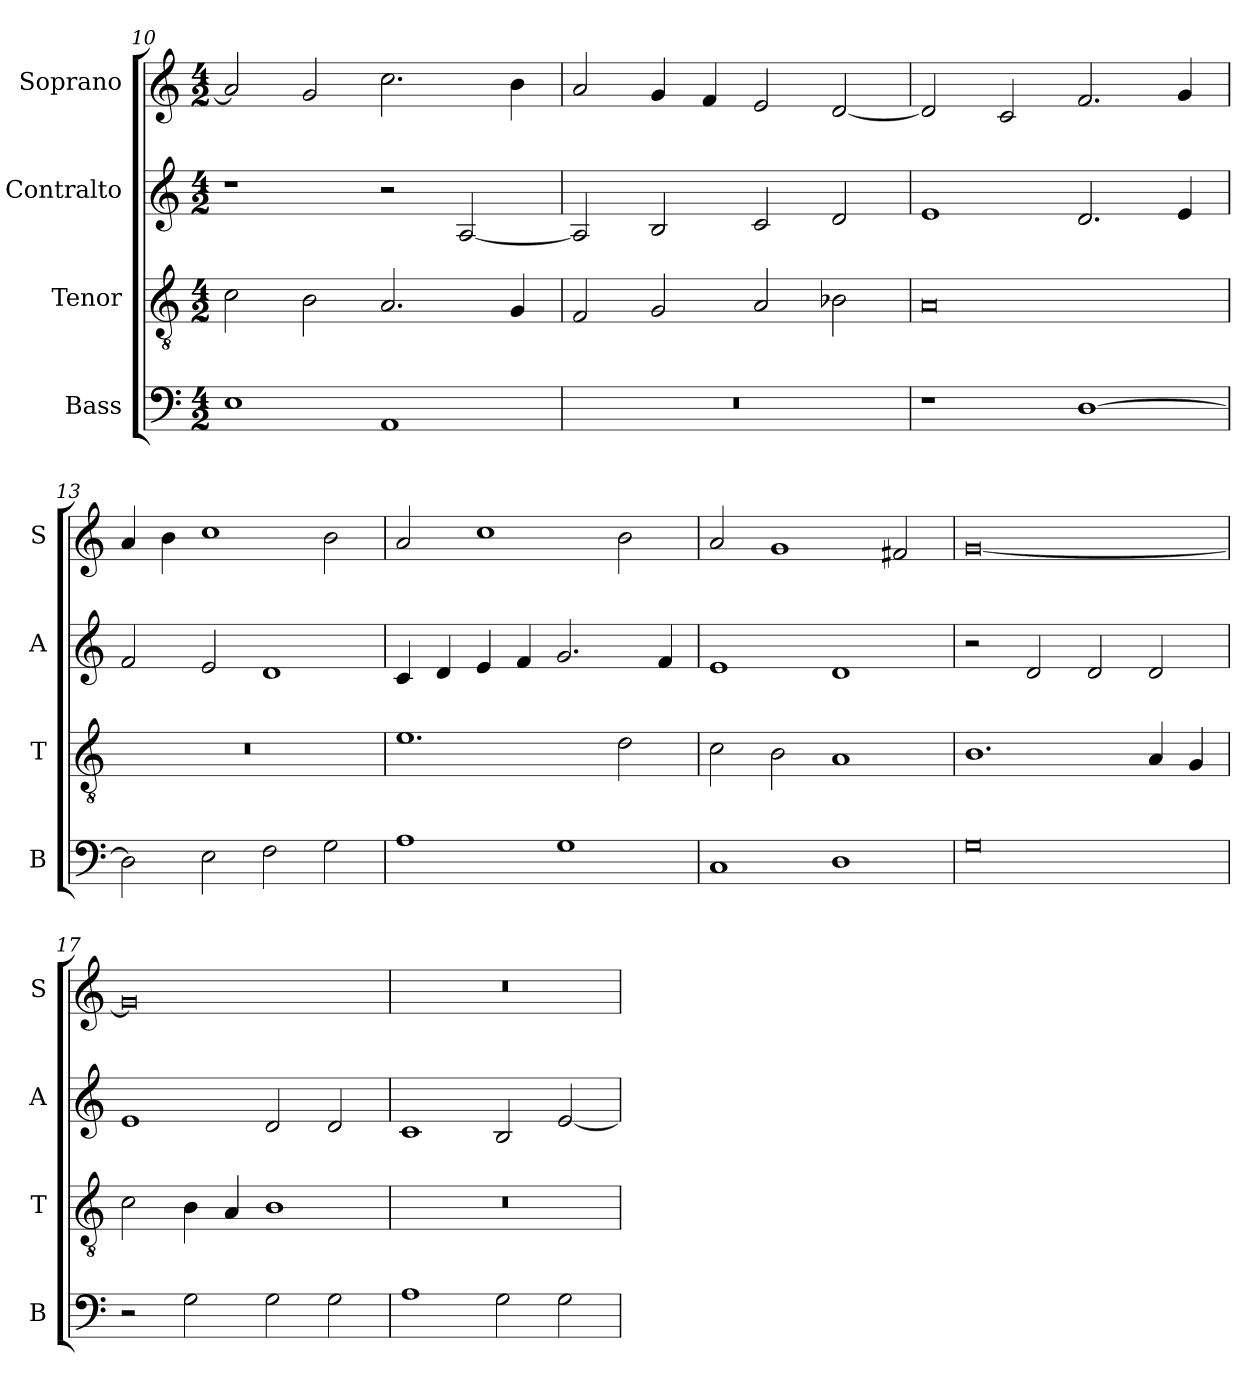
**kern	**kern	**kern	**kern
*part4	*part3	*part2	*part1
*staff4	*staff3	*staff2	*staff1
*I"Bass	*I"Tenor	*I"Contralto	*I"Soprano
*I'B	*I'T	*I'A	*I'S
*clefF4	*clefGv2	*clefG2	*clefG2
*k[]	*k[]	*k[]	*k[]
*E:phr	*E:phr	*E:phr	*E:phr
*M4/2	*M4/2	*M4/2	*M4/2
=10	=10	=10	=10
1E	2c	1r	2a]
.	2B	.	2g
1AA	2.A	2r	2.cc
.	.	[2A	.
.	4G	.	4b
=11	=11	=11	=11
0r	2F	2A]	2a
.	2G	2B	4g
.	.	.	4f
.	2A	2c	2e
.	2B-X	2d	[2d
=12	=12	=12	=12
1r	0A	1e	2d]
.	.	.	2c
[1D	.	2.d	2.f
.	.	4e	4g
=13	=13	=13	=13
2D]	0r	2f	4a
.	.	.	4b
2E	.	2e	1cc
2F	.	1d	.
2G	.	.	2b
=14	=14	=14	=14
1A	1.e	4c	2a
.	.	4d	.
.	.	4e	1cc
.	.	4f	.
1G	.	2.g	.
.	2d	.	2b
.	.	4f	.
=15	=15	=15	=15
1C	2c	1e	2a
.	2B	.	1g
1D	1A	1d	.
.	.	.	2f#X
=16	=16	=16	=16
0G	1.B	2r	[0g
.	.	2d	.
.	.	2d	.
.	4A	2d	.
.	4G	.	.
=17	=17	=17	=17
2r	2c	1e	0g]
2G	4B	.	.
.	4A	.	.
2G	1B	2d	.
2G	.	2d	.
=18	=18	=18	=18
1A	0r	1c	0r
2G	.	2B	.
2G	.	[2e	.
=	=	=	=
*-	*-	*-	*-
